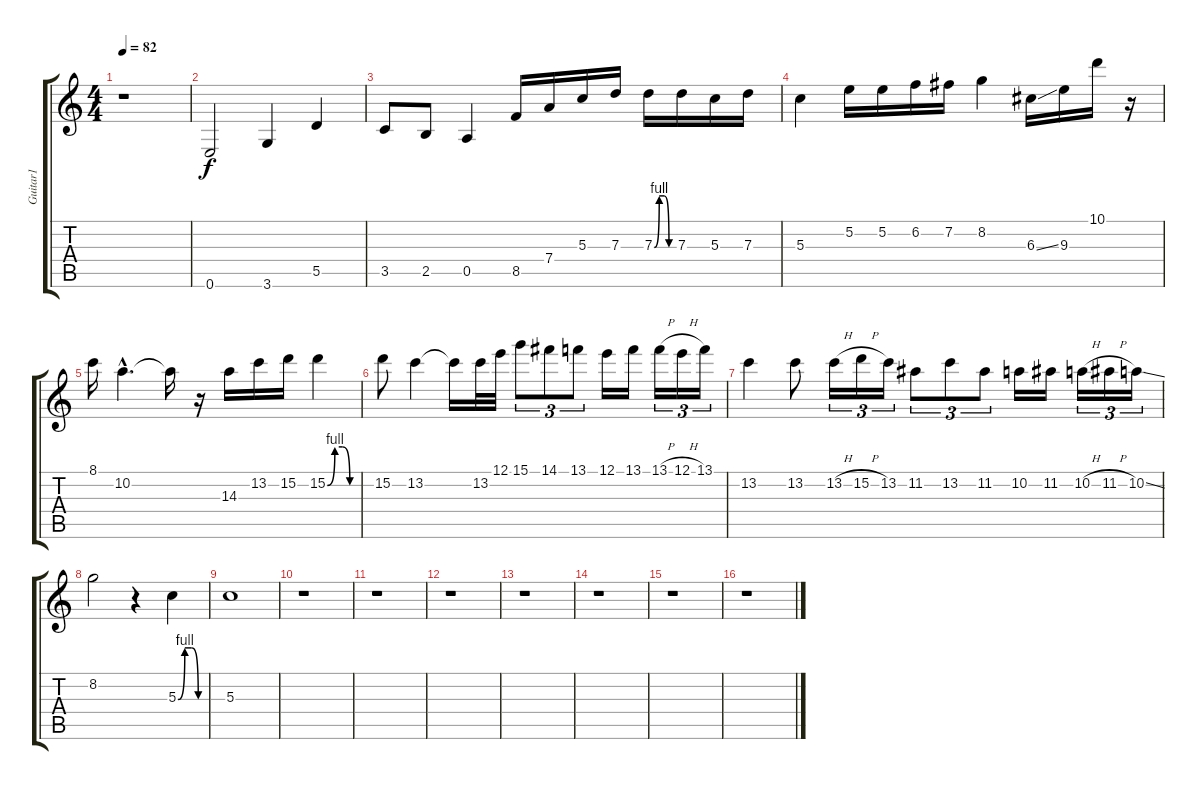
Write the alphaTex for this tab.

\track ("Guitar1" "Guitar1") {instrument distortionguitar}
\staff {score tabs}
\tuning (E4 B3 G3 D3 A2 E2) {hide}
\ts (4 4)
\tempo 82
\clef g2
\ks c
r.1{dy f instrument distortionguitar} |
0.6.2 3.6.4 5.5.4 |
3.5.8 2.5.8 0.5.4 8.5.16 7.4.16 5.3.16 7.3.16 7.3{be (custom 0 0 15 4 30 4 45 0 60 0)}.16 7.3.16 5.3.16 7.3.16 |
5.3.4 5.2.16 5.2.16 6.2.16 7.2.16 8.2.4 6.3{ss}.16 9.3.16 10.1.16 r.16 |
8.1.16 10.2{hac}.4{d} 10.2{t}.16 r.16 14.3.16 13.2.16 15.2.16 15.2{be (custom 0 0 15 4 30 4 45 0 60 0)}.4 |
15.2.8 13.2.4 13.2{t}.16 13.2.32 12.1.32 15.1.8{tu (3 2)} 14.1.8{tu (3 2)} 13.1.8{tu (3 2)} 12.1.16 13.1.16 13.1{h}.16{tu (3 2)} 12.1{h}.16{tu (3 2)} 13.1.16{tu (3 2)} |
13.2.4 13.2.8 13.2{h}.16{tu (3 2)} 15.2{h}.16{tu (3 2)} 13.2.16{tu (3 2)} 11.2.8{tu (3 2)} 13.2.8{tu (3 2)} 11.2.8{tu (3 2)} 10.2.16 11.2.16 10.2{h}.16{tu (3 2)} 11.2{h}.16{tu (3 2)} 10.2{ss}.16{tu (3 2)} |
8.2.2 r.4 5.3{be (custom 0 0 15 4 30 4 45 0 60 0)}.4 |
5.3.1 |
r.1 |
r.1 |
r.1 |
r.1 |
r.1 |
r.1 |
r.1
